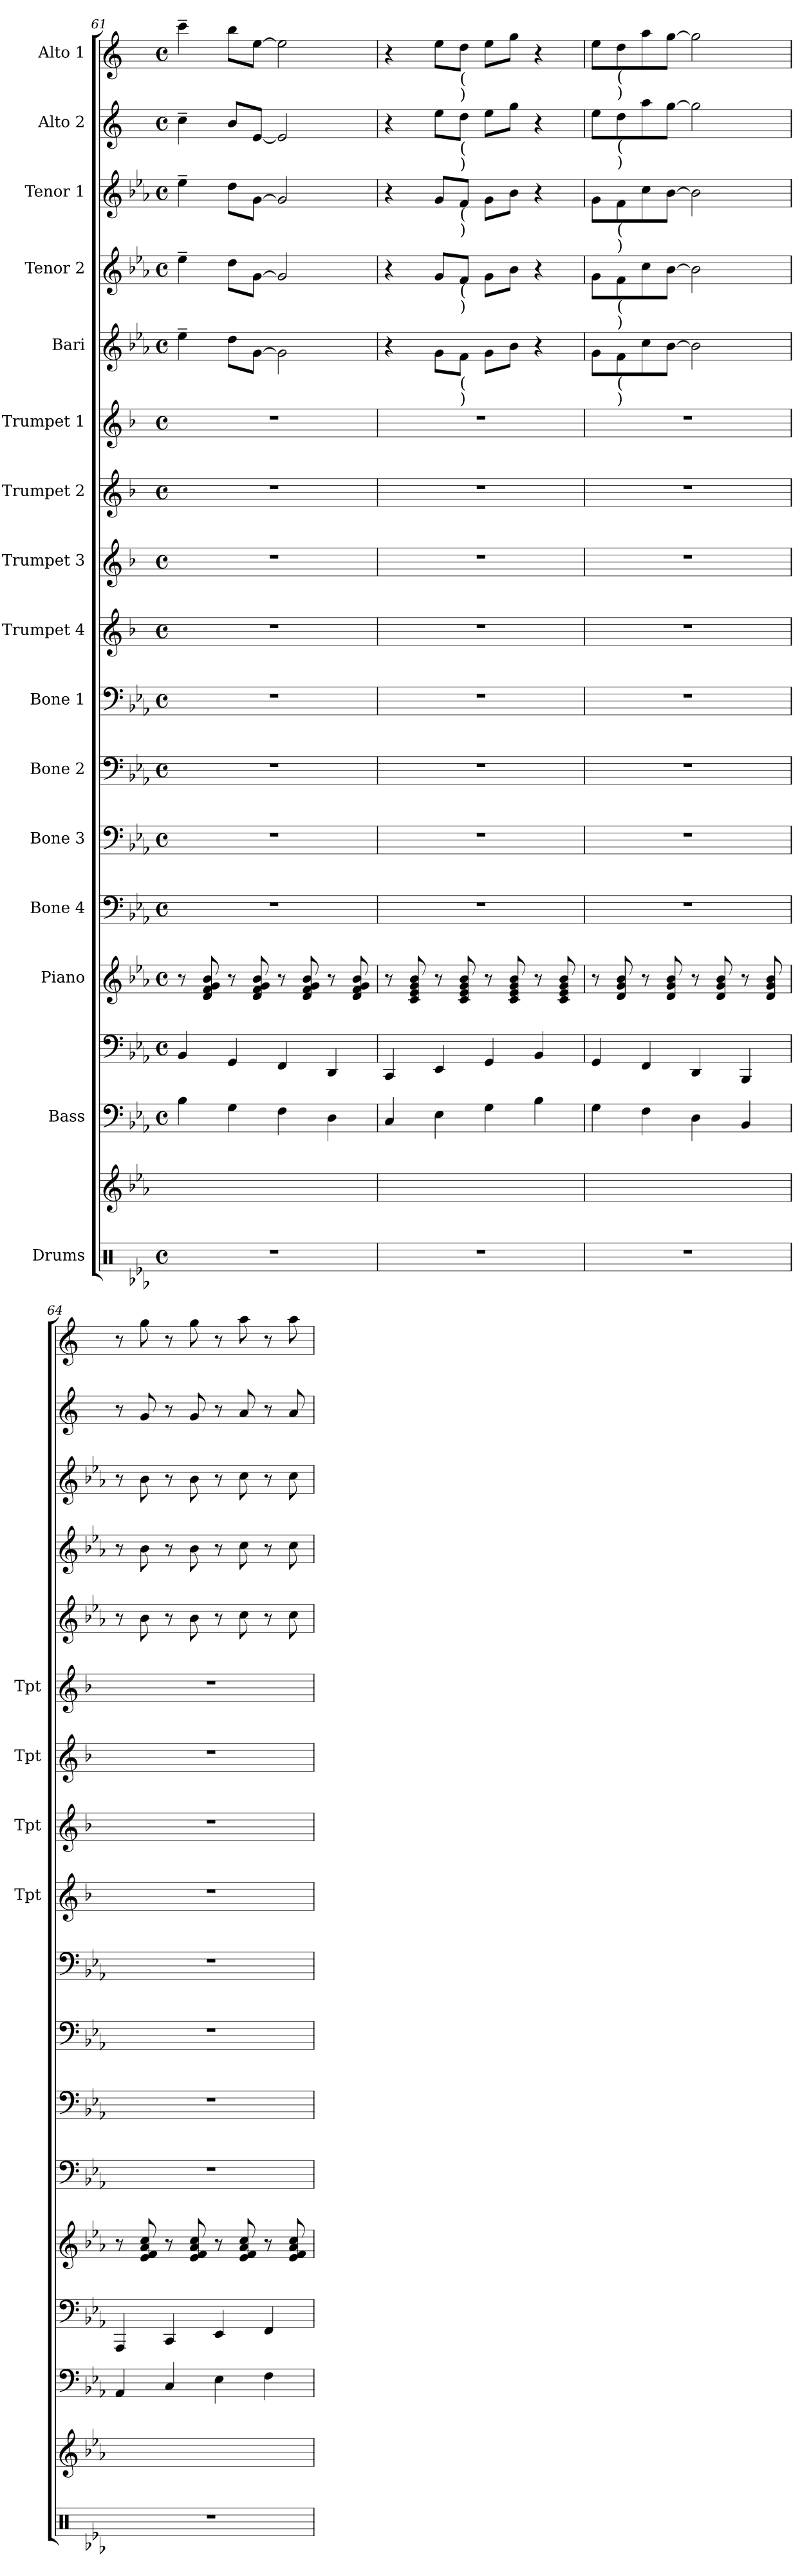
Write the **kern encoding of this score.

**kern	**kern	**kern	**kern	**kern	**kern	**kern	**kern	**kern	**kern	**kern	**kern	**kern	**kern	**kern	**kern	**kern	**kern
*part18	*part17	*part16	*part15	*part14	*part13	*part12	*part11	*part10	*part9	*part8	*part7	*part6	*part5	*part4	*part3	*part2	*part1
*staff18	*staff17	*staff16	*staff15	*staff14	*staff13	*staff12	*staff11	*staff10	*staff9	*staff8	*staff7	*staff6	*staff5	*staff4	*staff3	*staff2	*staff1
*I"Drums	*	*I"Bass	*	*I"Piano	*I"Bone 4	*I"Bone 3	*I"Bone 2	*I"Bone 1	*I"Trumpet 4	*I"Trumpet 3	*I"Trumpet 2	*I"Trumpet 1	*I"Bari	*I"Tenor 2	*I"Tenor 1	*I"Alto 2	*I"Alto 1
*	*	*	*	*	*	*	*	*	*I'Tpt	*I'Tpt	*I'Tpt	*I'Tpt	*	*	*	*	*
*clefX	*clefG2	*clefF4	*clefF4	*clefG2	*clefF4	*clefF4	*clefF4	*clefF4	*clefG2	*clefG2	*clefG2	*clefG2	*clefG2	*clefG2	*clefG2	*clefG2	*clefG2
*	*	*ITrd7c12	*	*	*	*	*	*	*ITrd1c2	*ITrd1c2	*ITrd1c2	*ITrd1c2	*ITrd12c21	*ITrd8c14	*ITrd8c14	*ITrd5c9	*ITrd5c9
*k[b-e-a-]	*k[b-e-a-]	*k[b-e-a-]	*k[b-e-a-]	*k[b-e-a-]	*k[b-e-a-]	*k[b-e-a-]	*k[b-e-a-]	*k[b-e-a-]	*k[b-e-a-]	*k[b-e-a-]	*k[b-e-a-]	*k[b-e-a-]	*k[b-e-a-]	*k[b-e-a-]	*k[b-e-a-]	*k[b-e-a-]	*k[b-e-a-]
*E-:	*E-:	*E-:	*E-:	*E-:	*E-:	*E-:	*E-:	*E-:	*E-:	*E-:	*E-:	*E-:	*E-:	*E-:	*E-:	*E-:	*E-:
*M4/4	*	*M4/4	*M4/4	*M4/4	*M4/4	*M4/4	*M4/4	*M4/4	*M4/4	*M4/4	*M4/4	*M4/4	*M4/4	*M4/4	*M4/4	*M4/4	*M4/4
*met(c)	*	*met(c)	*met(c)	*met(c)	*met(c)	*met(c)	*met(c)	*met(c)	*met(c)	*met(c)	*met(c)	*met(c)	*met(c)	*met(c)	*met(c)	*met(c)	*met(c)
=61	=61	=61	=61	=61	=61	=61	=61	=61	=61	=61	=61	=61	=61	=61	=61	=61	=61
1r	1ryy	4BB-\	4BB-/	8r	1r	1r	1r	1r	1r	1r	1r	1r	(>4e-~>\	(>4e-~>\	(>4e-~>\	(>4e-~>\	(>4ee-~>\
.	.	.	.	8d/ 8f/ 8g/ 8b-/	.	.	.	.	.	.	.	.	.	.	.	.	.
.	.	4GG\	4GG/	8r	.	.	.	.	.	.	.	.	8d\L	8d\L	8d\L	8d/L	8dd\L
.	.	.	.	8d/ 8f/ 8g/ 8b-/	.	.	.	.	.	.	.	.	[8G\J	[8G\J	[8G\J	[8G/J	[8g\J
.	.	4FF\	4FF/	8r	.	.	.	.	.	.	.	.	2G\]	2G/]	2G/]	2G/]	2g\]
.	.	.	.	8d/ 8f/ 8g/ 8b-/	.	.	.	.	.	.	.	.	.	.	.	.	.
.	.	4DD\	4DD/	8r	.	.	.	.	.	.	.	.	.	.	.	.	.
.	.	.	.	8d/ 8f/ 8g/ 8b-/	.	.	.	.	.	.	.	.	.	.	.	.	.
=62	=62	=62	=62	=62	=62	=62	=62	=62	=62	=62	=62	=62	=62	=62	=62	=62	=62
1r	1ryy	4CC/	4CC/	8r	1r	1r	1r	1r	1r	1r	1r	1r	4r	4r	4r	4r	4r
.	.	.	.	8c/ 8e-/ 8g/ 8b-/	.	.	.	.	.	.	.	.	.	.	.	.	.
.	.	4EE-\	4EE-/	8r	.	.	.	.	.	.	.	.	8G\L	8G/L	8G/L	8g\L	8g\L
!	!	!	!	!	!	!	!	!	!	!	!	!	!	!	!	!	!LO:TX:b:t=(
!	!	!	!	!	!	!	!	!	!	!	!	!	!	!	!	!	!LO:TX:b:t=)
!	!	!	!	!	!	!	!	!	!	!	!	!	!	!	!	!LO:TX:b:t=(	!
!	!	!	!	!	!	!	!	!	!	!	!	!	!	!	!	!LO:TX:b:t=)	!
!	!	!	!	!	!	!	!	!	!	!	!	!	!	!	!LO:TX:b:t=(	!	!
!	!	!	!	!	!	!	!	!	!	!	!	!	!	!	!LO:TX:b:t=)	!	!
!	!	!	!	!	!	!	!	!	!	!	!	!	!	!LO:TX:b:t=(	!	!	!
!	!	!	!	!	!	!	!	!	!	!	!	!	!	!LO:TX:b:t=)	!	!	!
!	!	!	!	!	!	!	!	!	!	!	!	!	!LO:TX:b:t=(	!	!	!	!
!	!	!	!	!	!	!	!	!	!	!	!	!	!LO:TX:b:t=)	!	!	!	!
.	.	.	.	8c/ 8e-/ 8g/ 8b-/	.	.	.	.	.	.	.	.	8F\J	8F/J	8F/J	8f\J	8f\J
.	.	4GG\	4GG/	8r	.	.	.	.	.	.	.	.	8G\L	8G\L	8G\L	8g\L	8g\L
.	.	.	.	8c/ 8e-/ 8g/ 8b-/	.	.	.	.	.	.	.	.	8B-\J	8B-\J	8B-\J	8b-\J	8b-\J
.	.	4BB-\	4BB-/	8r	.	.	.	.	.	.	.	.	4r	4r	4r	4r	4r
.	.	.	.	8c/ 8e-/ 8g/ 8b-/	.	.	.	.	.	.	.	.	.	.	.	.	.
=63	=63	=63	=63	=63	=63	=63	=63	=63	=63	=63	=63	=63	=63	=63	=63	=63	=63
1r	1ryy	4GG\	4GG/	8r	1r	1r	1r	1r	1r	1r	1r	1r	8G\L	8G\L	8G\L	8g\L	8g\L
!	!	!	!	!	!	!	!	!	!	!	!	!	!	!	!	!	!LO:TX:b:t=(
!	!	!	!	!	!	!	!	!	!	!	!	!	!	!	!	!	!LO:TX:b:t=)
!	!	!	!	!	!	!	!	!	!	!	!	!	!	!	!	!LO:TX:b:t=(	!
!	!	!	!	!	!	!	!	!	!	!	!	!	!	!	!	!LO:TX:b:t=)	!
!	!	!	!	!	!	!	!	!	!	!	!	!	!	!	!LO:TX:b:t=(	!	!
!	!	!	!	!	!	!	!	!	!	!	!	!	!	!	!LO:TX:b:t=)	!	!
!	!	!	!	!	!	!	!	!	!	!	!	!	!	!LO:TX:b:t=(	!	!	!
!	!	!	!	!	!	!	!	!	!	!	!	!	!	!LO:TX:b:t=)	!	!	!
!	!	!	!	!	!	!	!	!	!	!	!	!	!LO:TX:b:t=(	!	!	!	!
!	!	!	!	!	!	!	!	!	!	!	!	!	!LO:TX:b:t=)	!	!	!	!
.	.	.	.	8d/ 8g/ 8b-/	.	.	.	.	.	.	.	.	8F\	8F\	8F\	8f\	8f\
.	.	4FF\	4FF/	8r	.	.	.	.	.	.	.	.	8c\	8c\	8c\	8cc\	8cc\
.	.	.	.	8d/ 8g/ 8b-/	.	.	.	.	.	.	.	.	[8B-\J	[8B-\J	[8B-\J	[8b-\J	[8b-\J
.	.	4DD\	4DD/	8r	.	.	.	.	.	.	.	.	2B-\]	2B-\]	2B-\]	2b-\]	2b-\]
.	.	.	.	8d/ 8g/ 8b-/	.	.	.	.	.	.	.	.	.	.	.	.	.
.	.	4BBB-/	4BBB-/	8r	.	.	.	.	.	.	.	.	.	.	.	.	.
.	.	.	.	8d/ 8g/ 8b-/	.	.	.	.	.	.	.	.	.	.	.	.	.
=64	=64	=64	=64	=64	=64	=64	=64	=64	=64	=64	=64	=64	=64	=64	=64	=64	=64
1r	1ryy	4AAA-/	4AAA-/	8r	1r	1r	1r	1r	1r	1r	1r	1r	8r	8r	8r	8r	8r
.	.	.	.	8e-/ 8f/ 8a-/ 8cc/	.	.	.	.	.	.	.	.	8B-\	8B-\	8B-\	8B-/	8b-\
.	.	4CC/	4CC/	8r	.	.	.	.	.	.	.	.	8r	8r	8r	8r	8r
.	.	.	.	8e-/ 8f/ 8a-/ 8cc/	.	.	.	.	.	.	.	.	8B-\	8B-\	8B-\	8B-/	8b-\
.	.	4EE-\	4EE-/	8r	.	.	.	.	.	.	.	.	8r	8r	8r	8r	8r
.	.	.	.	8e-/ 8f/ 8a-/ 8cc/	.	.	.	.	.	.	.	.	8c\	8c\	8c\	8c/	8cc\
.	.	4FF\	4FF/	8r	.	.	.	.	.	.	.	.	8r	8r	8r	8r	8r
.	.	.	.	8e-/ 8f/ 8a-/ 8cc/	.	.	.	.	.	.	.	.	8c\	8c\	8c\	8c/	8cc\
=	=	=	=	=	=	=	=	=	=	=	=	=	=	=	=	=	=
*-	*-	*-	*-	*-	*-	*-	*-	*-	*-	*-	*-	*-	*-	*-	*-	*-	*-
